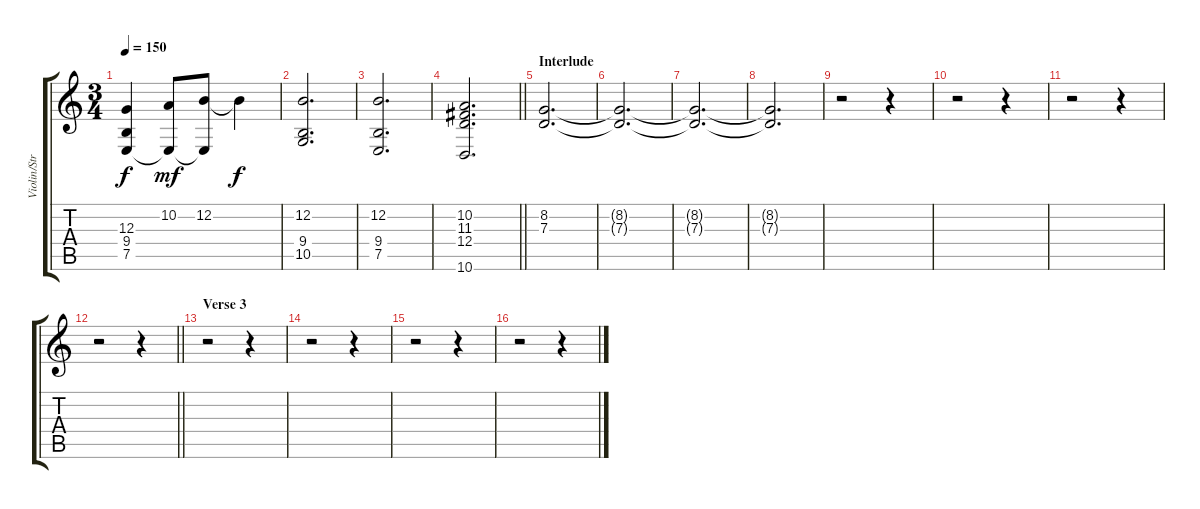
\track ("Violin/String Ensemble" "Violin/Str") {instrument violin}
\staff {score tabs}
\tuning (E4 B3 G3 D3 A2 E2) {hide}
\ts (3 4)
\tempo 150
\clef g2
\ks c
(12.3{t} 9.4 7.5).4{dy f} (10.2 7.5{t}).8{dy mf} (12.2 7.5{t}).8 12.2{t}.4{dy f} |
(12.2 9.4 10.5).2{d} |
(12.2 9.4 7.5).2{d} |
\barLineRight lightlight
(10.2 11.3 12.4 10.6).2{d} |
\section ("" "Interlude")
(8.2 7.3).2{d volume 0} |
(8.2{t} 7.3{t}).2{d} |
(8.2{t} 7.3{t}).2{d} |
(8.2{t} 7.3{t}).2{d} |
r.2 r.4 |
r.2 r.4 |
r.2 r.4 |
\barLineRight lightlight
r.2 r.4 |
\section ("" "Verse 3")
r.2 r.4 |
r.2 r.4 |
r.2 r.4 |
r.2 r.4
